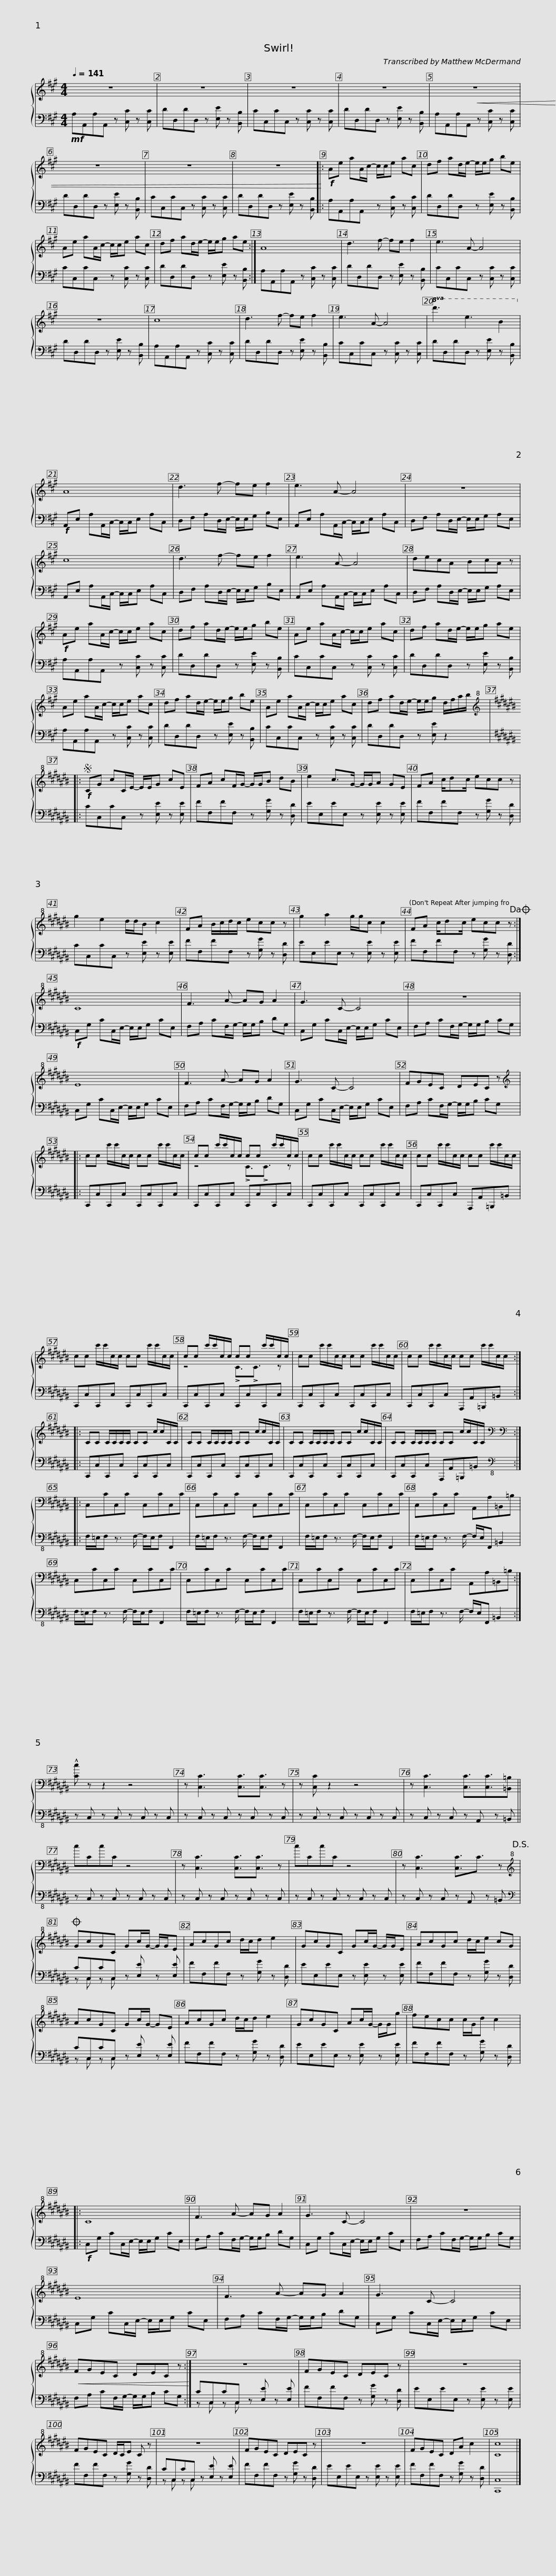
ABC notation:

X:1
%%score { ( 1 3 ) | ( 2 4 ) }
L:1/8
Q:1/4=141
M:4/4
I:linebreak $
K:A
V:1 treble
V:3 treble
V:2 bass
V:4 bass
V:1
 z8 | z8 | z8 | z8 |!<(! z8 |$ %5
 z8 | z8 | z8!<)! |:!f! Ae aA/c/- c/c/e ac | df ad/e/- e/e/g be |$ %10
 Ae aA/c/- c/c/e ac | df ad/e/- e/e/g ae :| A8 | d3 f- fe f2 | e3 A- A4 |$ %15
 z8 | c8 | d3 f- fe f2 | e3 A- A4 |!8va(! d'3 e'3 b2!8va)! |$ %20
 A8 | d3 f- fe f2 | e3 A- A4 | z8 |$ c8 | %25
 d3 f- fe f2 | e3 A- A4 | decA BcA z |$!f! Ae aA/c/- c/c/e ac | df ad/e/- e/e/g be | %30
 Ae aA/c/- c/c/e ac | df ad/e/- e/e/g ae |$ Ae aA/c/- c/c/e ac | df ad/e/- e/e/g be | Ae aA/c/- c/c/e ac |$ %35
 df ad/e/- e/e/g d/f/a/b/ |:[K:C#][K:treble+8]S!f! CG cC/E/- E/E/G cE | FA cF/G/- G/G/B dB |$ e2 c>G- G/G/A GE | FA c/dc/ ecc z | %40
 g2 e2 d/d/B c2 | FA B/c/d/c/ ecc z |$ g2 a2 g/g/c c2 | FA c/dc/ ecc z!dacoda! :| C8 | %45
 F3 A- AG A2 |$ G3 C- C4 | z8 | E8 | F3 A- AG A2 |$ %50
 G3 C- C4 | FGEC DEC z |:[K:C#][K:treble] cc c'/c'/c/c/ cc c'/c'/c/c/ |$ cc c'/c'/c/c/ cc c'/c'/c/c/ | cc c'/c'/c/c/ cc c'/c'/c/c/ | %55
 cc c'/c'/c/c/ cc c'/c'/c/c/ |$ cc c'/c'/c/c/ cc c'/c'/c/c/ | cc c'/c'/c/c/ cc c'/c'/c/c/ | cc c'/c'/c/c/ cc c'/c'/c/c/ |$ cc c'/c'/c/c/ cc c'/c'/c/c/ :: %60
 CC C/C/C/C/ CC c/c/C/C/ | CC C/C/C/C/ CC c/c/C/C/ |$ CC C/C/C/C/ CC c/c/C/C/ | CC C/C/C/C/ CC c/c/C/C/ ::$[K:bass][K:bass] C,CC,C C,CC,C | %65
 C,CC,C C,CC,C | C,CC,C C,CC,C |$ C,CC,C A,,A,=B,,=B, | C,CC,C C,CC,C | C,CC,C C,CC,C |$ %70
 C,CC,C C,CC,C | C,CC,C A,,A,=B,,=B, :| !^![Cc] z z2 z4 |$ z [C,C]3 [C,C]3/2[C,C]3/2 z | z [C,C] z2 z4 | %75
 z [C,C]3 [C,C]3/2[C,C]3/2[=B,,=B,] || cCcC z4 |$ z [C,C]3 [C,C]3/2[C,C]3/2 z | cCcC z4 | z [C,C]3 [C,C]3/2C3/2 z!D.S.! | %80
[K:treble+8]O GcGC Gc/G/- G/G/E |$ AcGc d/c/d e2 | GcGC Gc/G/- G/G/E | AcGc d/c/e cG | AcGC Gc/G/- GE |$ %85
 AcGc d/c/d e2 | GcGC Ac/G/- G/G/g | fecc c/G/d c2 |: C8 |$ F3 A- AG A2 | %90
 G3 C- C4 | z8 | E8 |$ F3 A- AG A2 | G3 C- C4 | %95
!<(! FGEC DEC z!<)! :| z8 |$ FGEC DEC z | z8 | FGEC D/C/E C z | %100
 z8 | FGEC DEC z |$ z8 | FGEC DA c2 | [Cc]8 |] %105
V:2
!mf! A,A,,A,A,, z [C,C] z [C,C] | DD,DD, z [E,E] z [B,,B,] | CC,CC, z [C,C] z [C,C] | DD,DD, z [E,E] z [B,,B,] | A,A,,A,A,, z [C,C] z [C,C] |$ %5
 DD,DD, z [E,E] z [B,,B,] | CC,CC, z [C,C] z [C,C] | DD,DD, z [E,E] z [B,,B,] |: A,A,,A,A,, z [C,C] z [C,C] | DD,DD, z [E,E] z [B,,B,] |$ %10
 CC,CC, z [C,C] z [C,C] | DD,DD, z [E,E] z [B,,B,] :| A,A,,A,A,, z [C,C] z [C,C] | DD,DD, z [E,E] z [B,,B,] | CC,CC, z [C,C] z [C,C] |$ %15
 DD,DD, z [E,E] z [B,,B,] | A,A,,A,A,, z [C,C] z [C,C] | DD,DD, z [E,E] z [B,,B,] | CC,CC, z [C,C] z [C,C] | DD,DD, z [E,E] z [B,,B,] |$ %20
!f! A,,E, A,A,,/C,/- C,/C,/E, A,C, | D,F, A,D,/E,/- E,/E,/G, B,E, | A,,E, A,A,,/C,/- C,/C,/E, A,C, | D,F, A,D,/E,/- E,/E,/G, A,E, |$ A,,E, A,A,,/C,/- C,/C,/E, A,C, | %25
 D,F, A,D,/E,/- E,/E,/G, B,E, | A,,E, A,A,,/C,/- C,/C,/E, A,C, | D,F, A,D,/E,/- E,/E,/G, A,E, |$ A,A,,A,A,, z [C,C] z [C,C] | DD,DD, z [E,E] z [B,,B,] | %30
 CC,CC, z [C,C] z [C,C] | DD,DD, z [E,E] z [B,,B,] |$ A,A,,A,A,, z [C,C] z [C,C] | DD,DD, z [E,E] z [B,,B,] | CC,CC, z [C,C] z [C,C] |$ %35
 DD,DD, z [E,E] z2 |:[K:C#] CC,CC, z [E,E] z [E,E] | FF,FF, z [G,G] z [D,D] |$ EE,EE, z [E,E] z [E,E] | FF,FF, z [G,G] z [D,D] | %40
 CC,CC, z [E,E] z [E,E] | FF,FF, z [G,G] z [D,D] |$ EE,EE, z [E,E] z [E,E] | FF,FF, z [G,G] z [D,D] :|!f! C,G, CC,/E,/- E,/E,/G, CE, | %45
 F,A, CF,/G,/- G,/G,/B, DG, |$ C,G, CC,/E,/- E,/E,/G, CE, | F,A, CF,/G,/- G,/G,/B, CG, | C,G, CC,/E,/- E,/E,/G, CE, | F,A, CF,/G,/- G,/G,/B, DG, |$ %50
 C,G, CC,/E,/- E,/E,/G, CE, | F,A, CF,/G,/- G,/G,/B, CG, |:[K:C#] C,,C,C,,C, C,,C,C,,C, |$ C,,C,C,,C, C,,C,C,,C, | C,,C,C,,C, C,,C,C,,C, | %55
 C,,C,C,,C, A,,,A,,=B,,,=B,, |$ C,,C,C,,C, C,,C,C,,C, | C,,C,C,,C, C,,C,C,,C, | C,,C,C,,C, C,,C,C,,C, |$ C,,C,C,,C, A,,,A,,=B,,,=B,, :: %60
 C,,C,C,,C, C,,C,C,,C, | C,,C,C,,C, C,,C,C,,C, |$ C,,C,C,,C, C,,C,C,,C, | C,,C,C,,C, A,,,A,,=B,,,=B,, ::$[K:bass-8] F,/=E,/F, z3/2 F,/- F,/E,/F, F,,2 | %65
 F,/=E,/F, z3/2 F,/- F,/E,/F, F,,2 | F,/=E,/F, z3/2 F,/- F,/E,/F, F,,2 |$ F,/=E,/F, z3/2 F,/- F,/E,/F,, =B,,2 | F,/=E,/F, z3/2 F,/- F,/E,/F, F,,2 | F,/=E,/F, z3/2 F,/- F,/E,/F, F,,2 |$ %70
 F,/=E,/F, z3/2 F,/- F,/E,/F, F,,2 | F,/=E,/F, z3/2 F,/- F,/E,/F,, =B,,2 :| z C, z C, z C, z C, |$ z C, z C, z C, z C, | z C, z C, z C, z C, | %75
 z C, z C, z A,, z =B,, || z C, z C, z C, z C, |$ z C, z C, z C, z C, | z C, z C, z C, z C, | z C, z C, z A,, z =B,, | %80
[K:bass] CC,CC, z [E,E] z [E,E] |$ FF,FF, z [G,G] z [D,D] | EE,EE, z [E,E] z [E,E] | FF,FF, z [G,G] z [D,D] | CC,CC, z [E,E] z [E,E] |$ %85
 FF,FF, z [G,G] z [D,D] | EE,EE, z [E,E] z [E,E] | FF,FF, z [G,G] z [D,D] |:!f! C,G, CC,/E,/- E,/E,/G, CE, |$ F,A, CF,/G,/- G,/G,/B, DG, | %90
 C,G, CC,/E,/- E,/E,/G, CE, | F,A, CF,/G,/- G,/G,/B, CG, | C,G, CC,/E,/- E,/E,/G, CE, |$ F,A, CF,/G,/- G,/G,/B, DG, | C,G, CC,/E,/- E,/E,/G, CE, | %95
 F,A, CF,/G,/- G,/G,/B, CG, :| CC,CC, z [E,E] z [E,E] |$ FF,FF, z [G,G] z [D,D] | EE,EE, z [E,E] z [E,E] | FF,FF, z [G,G] z [D,D] | %100
 CC,CC, z [E,E] z [E,E] | FF,FF, z [G,G] z [D,D] |$ EE,EE, z [E,E] z [E,E] | FF,FF, z [G,G] z [D,D] | [C,,C,]8 |] %105
V:3
 x8 | x8 | x8 | x8 | x8 |$ %5
 x8 | x8 | x8 |: x8 | x8 |$ %10
 x8 | x8 :| x8 | x8 | x8 |$ %15
 x8 | x8 | x8 | x8 |!8va(! x8!8va)! |$ %20
 x8 | x8 | x8 | x8 |$ x8 | %25
 x8 | x8 | x8 |$ x8 | x8 | %30
 x8 | x8 |$ x8 | x8 | x8 |$ %35
 x8 |:[K:C#][K:treble+8] x8 | x8 |$ x8 | x8 | %40
 x8 | x8 |$ x8 | x8 :| x8 | %45
 x8 |$ x8 | x8 | x8 | x8 |$ %50
 x8 | x8 |:[K:C#][K:treble] x8 |$ z4 !>!C3/2!>!C3/2 z | x8 | %55
 x8 |$ x8 | z4 !>!C3/2!>!C3/2 z | x8 |$ x8 :: %60
 x8 | x8 |$ x8 | x8 ::$[K:bass][K:bass] x8 | %65
 x8 | x8 |$ x8 | x8 | x8 |$ %70
 x8 | x8 :| x8 |$ x8 | x8 | %75
 x8 || x8 |$ x8 | x8 | x8 | %80
[K:treble+8] x8 |$ x8 | x8 | x8 | x8 |$ %85
 x8 | x8 | x8 |: x8 |$ x8 | %90
 x8 | x8 | x8 |$ x8 | x8 | %95
 x8 :| x8 |$ x8 | x8 | x8 | %100
 x8 | x8 |$ x8 | x8 | x8 |] %105
V:4
 x8 | x8 | x8 | x8 | x8 |$ %5
 x8 | x8 | x8 |: x8 | x8 |$ %10
 x8 | x8 :| x8 | x8 | x8 |$ %15
 x8 | x8 | x8 | x8 | x8 |$ %20
 x8 | x8 | x8 | x8 |$ x8 | %25
 x8 | x8 | x8 |$ x8 | x8 | %30
 x8 | x8 |$ x8 | x8 | x8 |$ %35
 x8 |:[K:C#] x8 | x8 |$ x8 | x8 | %40
 x8 | x8 |$ x8 | x8 :| x8 | %45
 x8 |$ x8 | x8 | x8 | x8 |$ %50
 x8 | x8 |:[K:C#] x8 |$ x8 | x8 | %55
 x8 |$ x8 | x8 | x8 |$ x8 :: %60
 x8 | x8 |$ x8 | x8 ::$[K:bass-8] x8 | %65
 x8 | x8 |$ x8 | x8 | x8 |$ %70
 x8 | x8 :| x8 |$ x8 | x8 | %75
 x8 || x8 |$ x8 | x8 | x8 | %80
[K:bass] z C, z C, x4 |$ x8 | x8 | x8 | z C, z C, x4 |$ %85
 x8 | x8 | x8 |: x8 |$ x8 | %90
 x8 | x8 | x8 |$ x8 | x8 | %95
 x8 :| z C, z C, x4 |$ x8 | x8 | x8 | %100
 z C, z C, x4 | x8 |$ x8 | x8 | x8 |] %105
